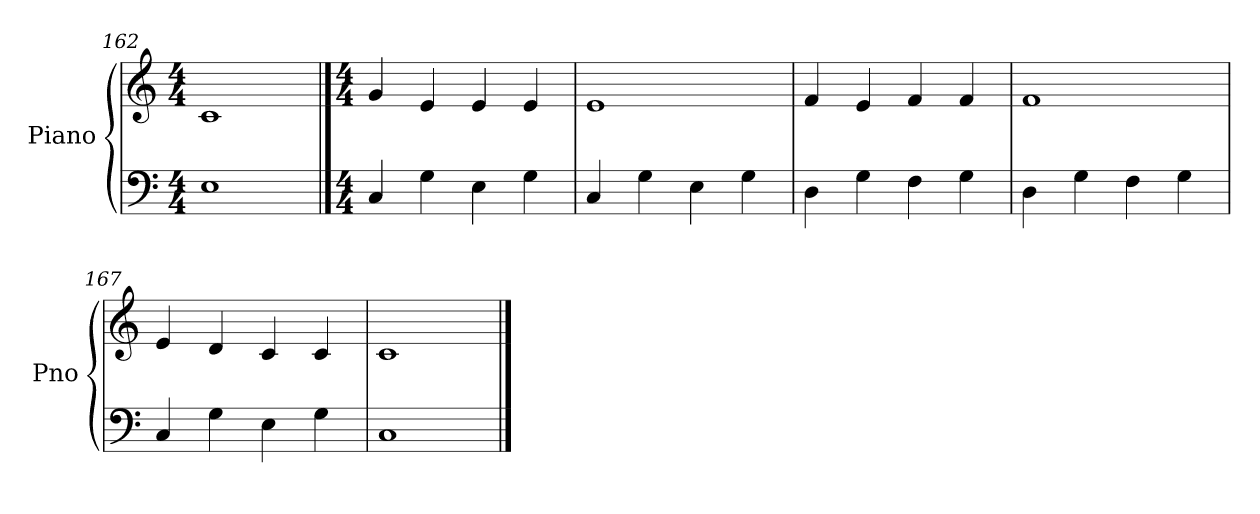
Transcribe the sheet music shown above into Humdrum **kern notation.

**kern	**kern
*part1	*part1
*staff2	*staff1
*I"Piano	*
*I'Pno	*
*clefF4	*clefG2
*k[]	*k[]
*M4/4	*M4/4
=162	=162
1E	1c
!!LO:LB:g=z
==163	==163
*M4/4	*M4/4
4C/	4g/
4G\	4e/
4E\	4e/
4G\	4e/
=164	=164
4C/	1e
4G\	.
4E\	.
4G\	.
=165	=165
4D\	4f/
4G\	4e/
4F\	4f/
4G\	4f/
=166	=166
4D\	1f
4G\	.
4F\	.
4G\	.
=167	=167
4C/	4e/
4G\	4d/
4E\	4c/
4G\	4c/
=168	=168
1C	1c
==	==
*-	*-
